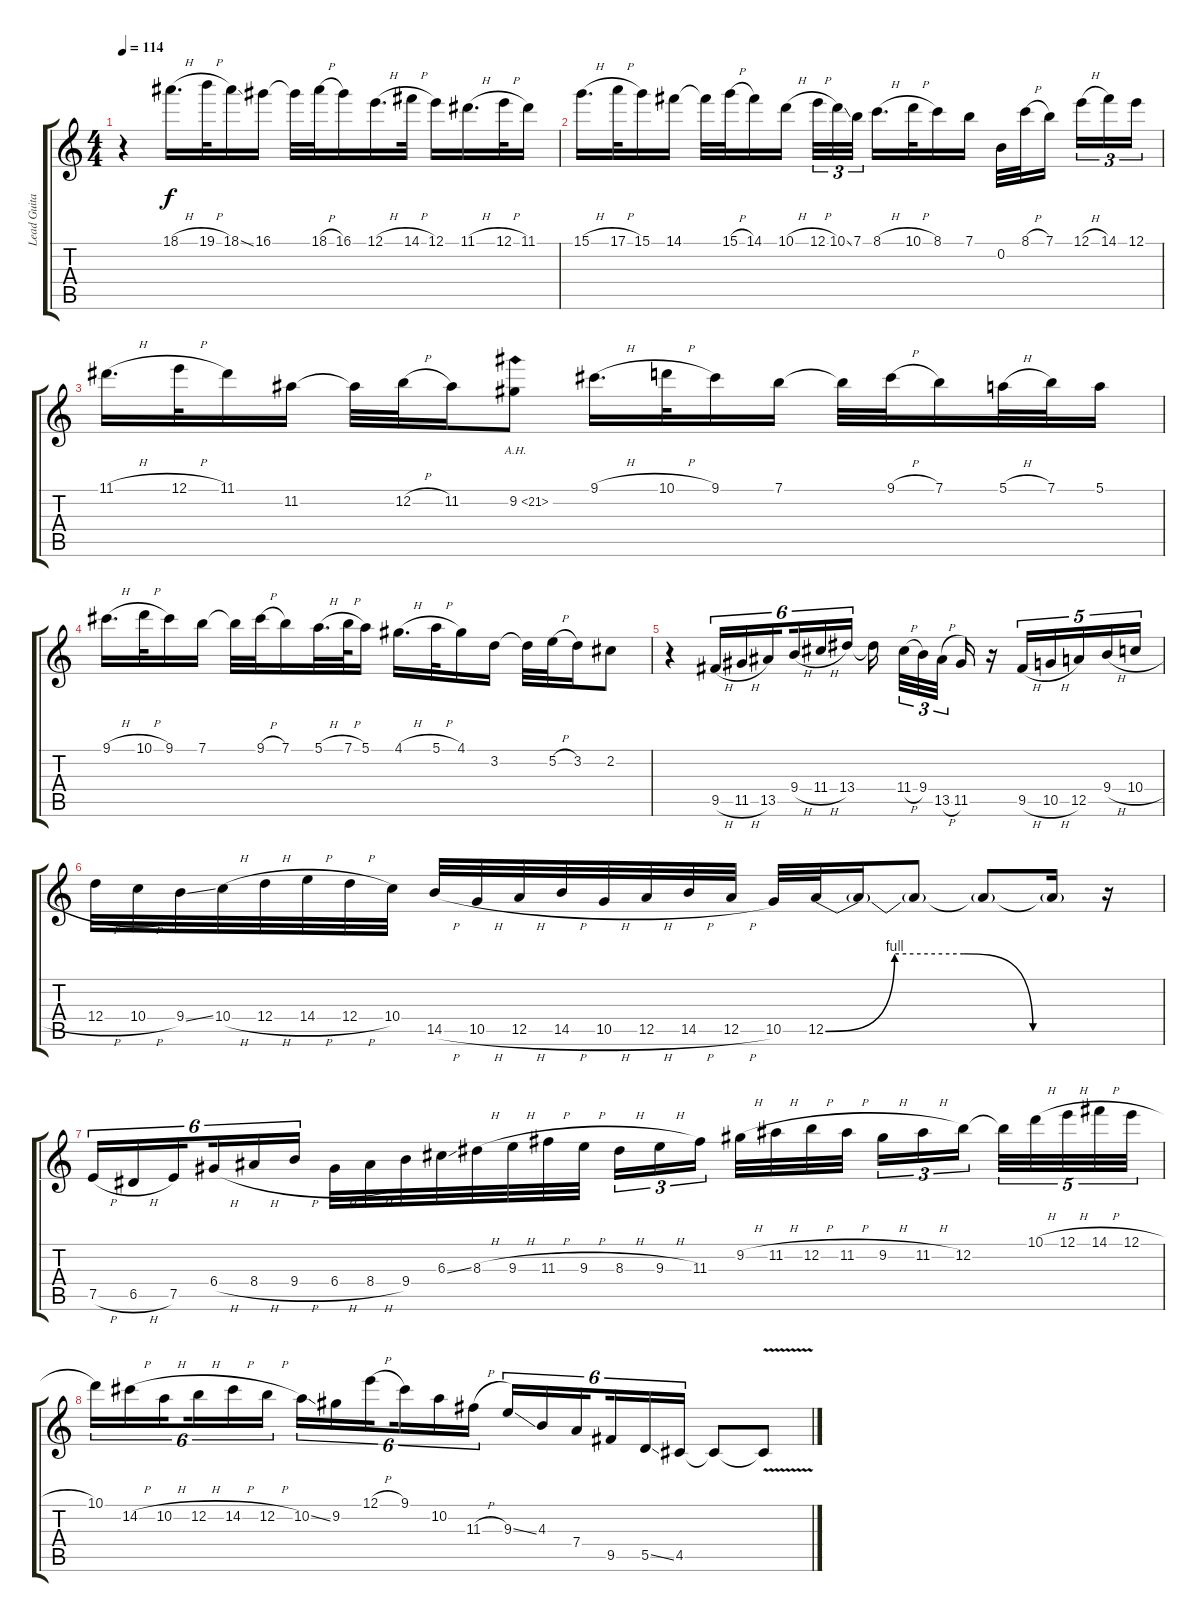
\track ("Lead Guitar" "Lead Guita") {instrument distortionguitar}
\staff {score tabs}
\tuning (E4 B3 G3 D3 A2 E2) {hide}
\ts (4 4)
\tempo 114
\clef g2
\ks c
r.4{dy f} 18.1{h}.16{d} 19.1{h}.32 18.1{ss}.16 16.1.16 16.1{t}.32 18.1{h}.32 16.1.16 12.1{h}.16{d} 14.1{h}.32 12.1.16 11.1{h}.16{d} 12.1{h}.32 11.1.16 |
15.1{h}.16{d} 17.1{h}.32 15.1.16 14.1.16 14.1{t}.32 15.1{h}.32 14.1.16 10.1{h}.16{beam splitsecondary} 12.1{h}.32{tu (3 2)} 10.1{ss}.32{tu (3 2)} 7.1.32{tu (3 2)} 8.1{h}.16{d} 10.1{h}.32 8.1.16 7.1.16 0.2.32 8.1{h}.32 7.1.16{beam splitsecondary} 12.1{h}.16{tu (3 2)} 14.1.16{tu (3 2)} 12.1.16{tu (3 2)} |
11.1{h}.16{d} 12.1{h}.32 11.1.16 11.2.16 11.2{t}.32 12.2{h}.32 11.2.16 9.2{ah 12}.8 9.1{h}.16{d} 10.1{h}.32 9.1.16 7.1.16 7.1{t}.32 9.1{h}.32 7.1.16 5.1{h}.32 7.1.32 5.1.16 |
9.1{h}.16{d} 10.1{h}.32 9.1.16 7.1.16 7.1{t}.32 9.1{h}.32 7.1.16 5.1{h}.32{d} 7.1{h}.64 5.1.16 4.1{h}.16{d} 5.1{h}.32 4.1.16 3.2.16 3.2{t}.32 5.2{h}.32 3.2.16 2.2.8 |
r.4 9.5{h}.16{tu (6 4)} 11.5{h}.16{tu (6 4)} 13.5.16{tu (6 4) beam splitsecondary} 9.4{h}.16{tu (6 4)} 11.4{h}.16{tu (6 4)} 13.4.16{tu (6 4)} 13.4{t}.16{beam splitsecondary} 11.4{h}.32{tu (3 2)} 9.4.32{tu (3 2)} 13.5{h}.32{tu (3 2) beam splitsecondary} 11.5.16 r.16 9.5{h}.16{tu (5 4)} 10.5{h}.16{tu (5 4)} 12.5.16{tu (5 4)} 9.4{h}.16{tu (5 4)} 10.4{h}.16{tu (5 4)} |
12.4{h}.32 10.4{h}.32 9.4{ss}.32 10.4{h}.32 12.4{h}.32 14.4{h}.32 12.4{h}.32 10.4.32 14.5{h}.32 10.5{h}.32 12.5{h}.32 14.5{h}.32 10.5{h}.32 12.5{h}.32 14.5{h}.32 12.5{h}.32 10.5.32 12.5{be (custom 0 0 15 4 30 4 45 0 60 0)}.32 12.5{t}.16 12.5{t}.8 12.5{t}.8 12.5{t}.16 r.16 |
7.5{h}.16{tu (6 4)} 6.5{h}.16{tu (6 4)} 7.5.16{tu (6 4) beam splitsecondary} 6.4{h}.16{tu (6 4)} 8.4{h}.16{tu (6 4)} 9.4{h}.16{tu (6 4)} 6.4{h}.32 8.4{h}.32 9.4.32 6.3{ss}.32 8.3{h}.32 9.3{h}.32 11.3{h}.32 9.3{h}.32 8.3{h}.16{tu (3 2)} 9.3{h}.16{tu (3 2)} 11.3.16{tu (3 2) beam splitsecondary} 9.2{h}.32 11.2{h}.32 12.2{h}.32 11.2{h}.32 9.2{h}.16{tu (3 2)} 11.2{h}.16{tu (3 2)} 12.2.16{tu (3 2) beam splitsecondary} 12.2{t}.32{tu (5 4)} 10.1{h}.32{tu (5 4)} 12.1{h}.32{tu (5 4)} 14.1{h}.32{tu (5 4)} 12.1{h}.32{tu (5 4)} |
10.1.16{tu (6 4)} 14.2{h}.16{tu (6 4)} 10.2{h}.16{tu (6 4) beam splitsecondary} 12.2{h}.16{tu (6 4)} 14.2{h}.16{tu (6 4)} 12.2{h}.16{tu (6 4)} 10.2{ss}.16{tu (6 4)} 9.2.16{tu (6 4)} 12.1{h}.16{tu (6 4) beam splitsecondary} 9.1.16{tu (6 4)} 10.2.16{tu (6 4)} 11.3{h}.16{tu (6 4)} 9.3{ss}.16{tu (6 4)} 4.3.16{tu (6 4)} 7.4.16{tu (6 4) beam splitsecondary} 9.5.16{tu (6 4)} 5.5{ss}.16{tu (6 4)} 4.5.16{tu (6 4)} 4.5{t}.8 4.5{v t}.8
